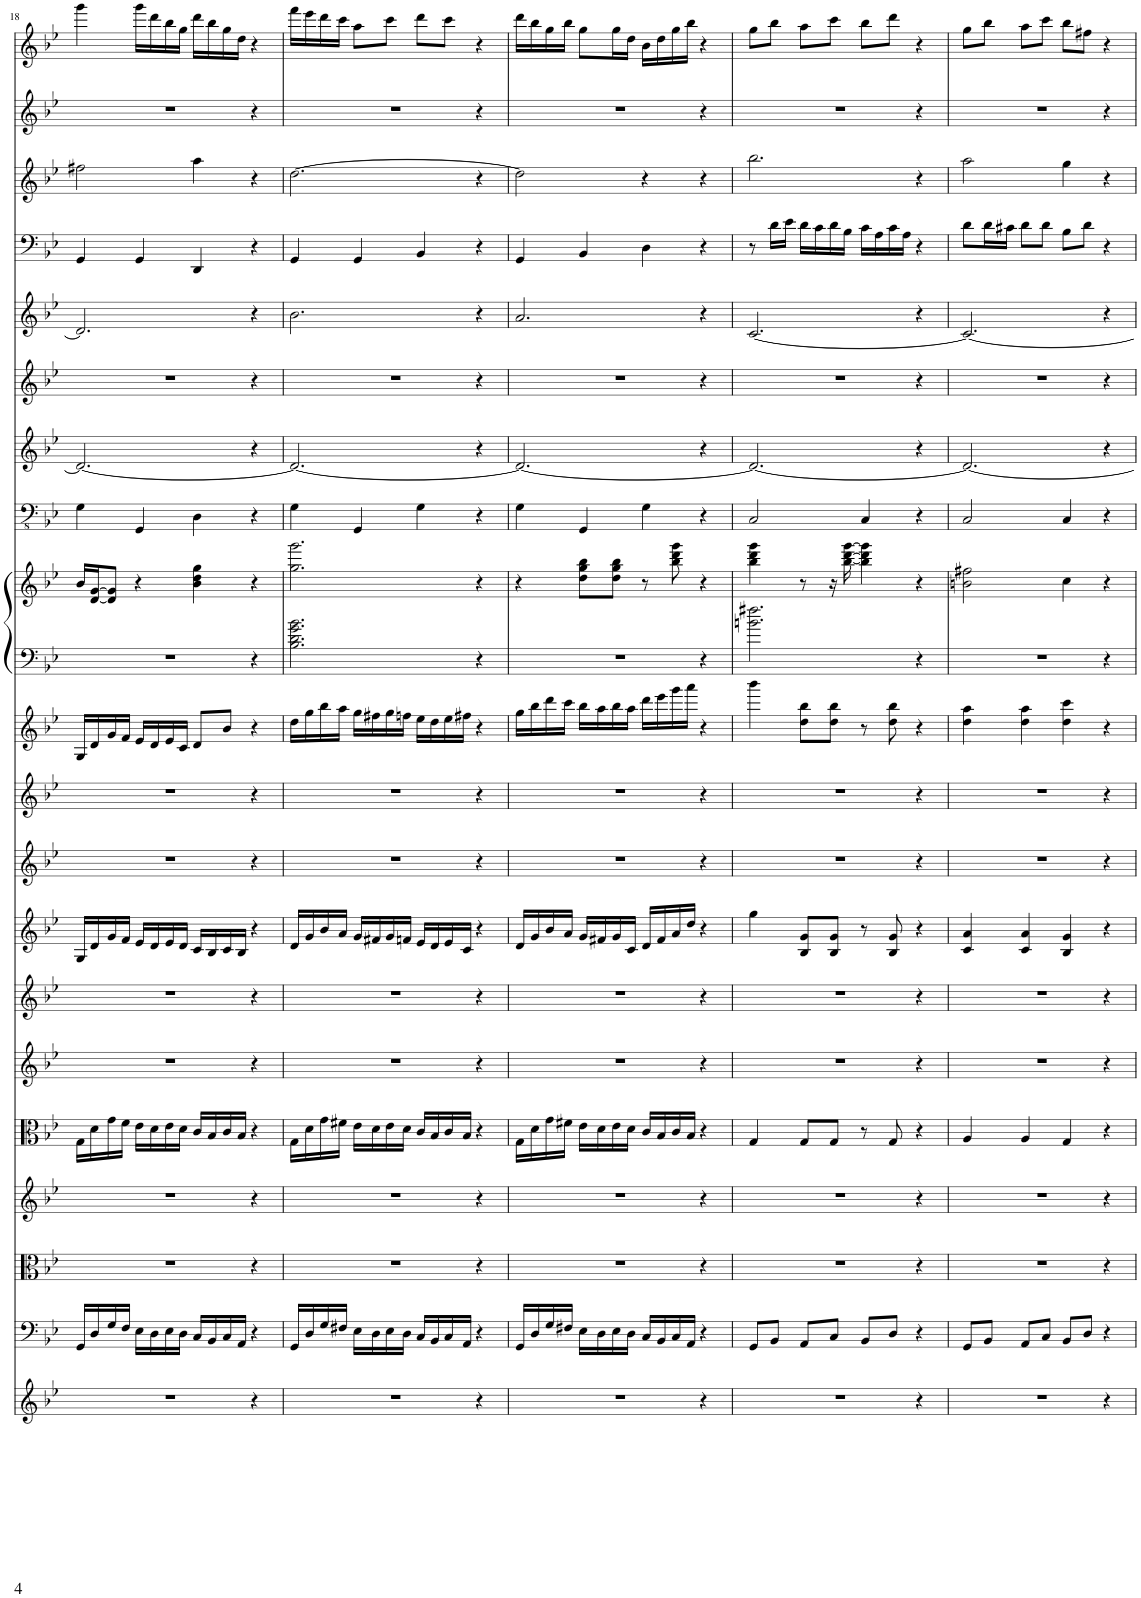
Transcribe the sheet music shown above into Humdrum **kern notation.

**kern	**kern	**kern	**kern	**kern	**kern	**kern	**kern	**kern	**kern	**kern	**kern	**kern	**kern	**kern	**kern	**kern	**kern	**kern	**kern	**kern
*part20	*part19	*part18	*part17	*part16	*part15	*part14	*part13	*part12	*part11	*part10	*part9	*part9	*part8	*part7	*part6	*part5	*part4	*part3	*part2	*part1
*staff21	*staff20	*staff19	*staff18	*staff17	*staff16	*staff15	*staff14	*staff13	*staff12	*staff11	*staff10	*staff9	*staff8	*staff7	*staff6	*staff5	*staff4	*staff3	*staff2	*staff1
*I"Cello (6) 裝飾	*I"Cello (6)	*I"Viola (6) 裝飾	*I"Viola (6) 連音	*I"Viola (6)	*I"Violin II (6) 裝飾	*I"Violin II (6) 連音	*I"Violin II (6)	*I"Violin I (8) 裝飾	*I"Violin I (8) 連音	*I"Violin I (8)	*I"Piano	*	*I"Timpani+	*I"Horn II	*I"Horn I 連音	*I"Horn I	*I"Bassoon 連音	*I"Oboe 連音	*I"Flute 連音	*I"Flute
!!LO:PB:g=z
*clefG2	*clefF4	*clefC3	*clefG2	*clefC3	*clefG2	*clefG2	*clefG2	*clefG2	*clefG2	*clefG2	*clefF4	*clefG2	*clefFv4	*clefG2	*clefG2	*clefG2	*clefF4	*clefG2	*clefG2	*clefG2
*k[b-e-]	*k[b-e-]	*k[b-e-]	*k[b-e-]	*k[b-e-]	*k[b-e-]	*k[b-e-]	*k[b-e-]	*k[b-e-]	*k[b-e-]	*k[b-e-]	*k[b-e-]	*k[b-e-]	*k[b-e-]	*k[b-e-]	*k[b-e-]	*k[b-e-]	*k[b-e-]	*k[b-e-]	*k[b-e-]	*k[b-e-]
*	*	*	*	*	*	*	*M3/4	*	*	*M3/4	*	*	*	*	*	*	*	*	*	*
=18	=18	=18	=18	=18	=18	=18	=18	=18	=18	=18	=18	=18	=18	=18	=18	=18	=18	=18	=18	=18
1r	16GG/LL	1r	1r	16G\LL	1r	1r	16G/LL	1r	1r	16G/LL	2.r	16b-/LL	4GG\	2.d/_	1r	2.d/]	4GG/	2ff#X\	1r	4ggg\
.	16D/	.	.	16d\	.	.	16d/	.	.	16d/	.	[16d/ [16g/J	.	.	.	.	.	.	.	.
.	16G/	.	.	16g\	.	.	16g/	.	.	16g/	.	8d/] 8g/]J	.	.	.	.	.	.	.	.
.	16F/JJ	.	.	16f\JJ	.	.	16f/JJ	.	.	16f/JJ	.	.	.	.	.	.	.	.	.	.
.	16E-\LL	.	.	16e-\LL	.	.	16e-/LL	.	.	16e-/LL	.	4r	4GGG/	.	.	.	4GG/	.	.	16ggg\LL
.	16D\	.	.	16d\	.	.	16d/	.	.	16d/	.	.	.	.	.	.	.	.	.	16ddd\
.	16E-\	.	.	16e-\	.	.	16e-/	.	.	16e-/	.	.	.	.	.	.	.	.	.	16bb-\
.	16D\JJ	.	.	16d\JJ	.	.	16d/JJ	.	.	16c/JJ	.	.	.	.	.	.	.	.	.	16gg\JJ
.	16C/LL	.	.	16c/LL	.	.	16c/LL	.	.	8d/L	.	4b-\ 4dd\ 4gg\	4DD\	.	.	.	4DD/	4aa\	.	16ddd\LL
.	16BB-/	.	.	16B-/	.	.	16B-/	.	.	.	.	.	.	.	.	.	.	.	.	16bb-\
.	16C/	.	.	16c/	.	.	16c/	.	.	8b-/J	.	.	.	.	.	.	.	.	.	16gg\
.	16AA/JJ	.	.	16B-/JJ	.	.	16B-/JJ	.	.	.	.	.	.	.	.	.	.	.	.	16dd\JJ
.	4r	.	.	4r	.	.	4r	.	.	4r	4r	4r	4r	4r	.	4r	4r	4r	.	4r
4r	4ryy	4r	4r	4ryy	4r	4r	4ryy	4r	4r	4ryy	4ryy	4ryy	4ryy	4ryy	4r	4ryy	4ryy	4ryy	4r	4ryy
=19	=19	=19	=19	=19	=19	=19	=19	=19	=19	=19	=19	=19	=19	=19	=19	=19	=19	=19	=19	=19
1r	16GG/LL	1r	1r	16G\LL	1r	1r	16d/LL	1r	1r	16dd\LL	2.B-\ 2.d\ 2.g\ 2.b-\	2.gg\ 2.ggg\	4GG\	2.d/_	1r	2.b-\	4GG/	[2.dd\	1r	16fff\LL
.	16D/	.	.	16d\	.	.	16g/	.	.	16gg\	.	.	.	.	.	.	.	.	.	16eee-\
.	16G/	.	.	16g\	.	.	16b-/	.	.	16bb-\	.	.	.	.	.	.	.	.	.	16ddd\
.	16F#X/JJ	.	.	16f#X\JJ	.	.	16a/JJ	.	.	16aa\JJ	.	.	.	.	.	.	.	.	.	16ccc\JJ
.	16E-\LL	.	.	16e-\LL	.	.	16g/LL	.	.	16gg\LL	.	.	4GGG/	.	.	.	4GG/	.	.	8aa\L
.	16D\	.	.	16d\	.	.	16f#X/	.	.	16ff#X\	.	.	.	.	.	.	.	.	.	.
.	16E-\	.	.	16e-\	.	.	16g/	.	.	16gg\	.	.	.	.	.	.	.	.	.	8ccc\J
.	16D\JJ	.	.	16d\JJ	.	.	16fn/JJ	.	.	16ffn\JJ	.	.	.	.	.	.	.	.	.	.
.	16C/LL	.	.	16c/LL	.	.	16e-/LL	.	.	16ee-\LL	.	.	4GG\	.	.	.	4BB-/	.	.	8ddd\L
.	16BB-/	.	.	16B-/	.	.	16d/	.	.	16dd\	.	.	.	.	.	.	.	.	.	.
.	16C/	.	.	16c/	.	.	16e-/	.	.	16ee-\	.	.	.	.	.	.	.	.	.	8ccc\J
.	16AA/JJ	.	.	16B-/JJ	.	.	16c/JJ	.	.	16ff#X\JJ	.	.	.	.	.	.	.	.	.	.
.	4r	.	.	4r	.	.	4r	.	.	4r	4r	4r	4r	4r	.	4r	4r	4r	.	4r
4r	4ryy	4r	4r	4ryy	4r	4r	4ryy	4r	4r	4ryy	4ryy	4ryy	4ryy	4ryy	4r	4ryy	4ryy	4ryy	4r	4ryy
=20	=20	=20	=20	=20	=20	=20	=20	=20	=20	=20	=20	=20	=20	=20	=20	=20	=20	=20	=20	=20
1r	16GG/LL	1r	1r	16G\LL	1r	1r	16d/LL	1r	1r	16gg\LL	2.r	4r	4GG\	2.d/_	1r	2.a/	4GG/	2dd\]	1r	16ddd\LL
.	16D/	.	.	16d\	.	.	16g/	.	.	16bb-\	.	.	.	.	.	.	.	.	.	16bb-\
.	16G/	.	.	16g\	.	.	16b-/	.	.	16ddd\	.	.	.	.	.	.	.	.	.	16gg\
.	16F#X/JJ	.	.	16f#X\JJ	.	.	16a/JJ	.	.	16ccc\JJ	.	.	.	.	.	.	.	.	.	16bb-\JJ
.	16E-\LL	.	.	16e-\LL	.	.	16g/LL	.	.	16bb-\LL	.	8dd\ 8gg\ 8bb-\L	4GGG/	.	.	.	4BB-/	.	.	8gg\L
.	16D\	.	.	16d\	.	.	16f#X/	.	.	16aa\	.	.	.	.	.	.	.	.	.	.
.	16E-\	.	.	16e-\	.	.	16g/	.	.	16bb-\	.	8dd\ 8gg\ 8bb-\J	.	.	.	.	.	.	.	16gg\L
.	16D\JJ	.	.	16d\JJ	.	.	16c/JJ	.	.	16aa\JJ	.	.	.	.	.	.	.	.	.	16dd\JJ
.	16C/LL	.	.	16c/LL	.	.	16d/LL	.	.	16ddd\LL	.	8r	4GG\	.	.	.	4D\	4r	.	16b-\LL
.	16BB-/	.	.	16B-/	.	.	16f#/	.	.	16eee-\	.	.	.	.	.	.	.	.	.	16dd\
.	16C/	.	.	16c/	.	.	16a/	.	.	16ggg\	.	8bb-\ 8ddd\ 8ggg\	.	.	.	.	.	.	.	16gg\
.	16AA/JJ	.	.	16B-/JJ	.	.	16dd/JJ	.	.	16aaa\JJ	.	.	.	.	.	.	.	.	.	16bb-\JJ
.	4r	.	.	4r	.	.	4r	.	.	4r	4r	4r	4r	4r	.	4r	4r	4r	.	4r
4r	4ryy	4r	4r	4ryy	4r	4r	4ryy	4r	4r	4ryy	4ryy	4ryy	4ryy	4ryy	4r	4ryy	4ryy	4ryy	4r	4ryy
=21	=21	=21	=21	=21	=21	=21	=21	=21	=21	=21	=21	=21	=21	=21	=21	=21	=21	=21	=21	=21
1r	8GG/L	1r	1r	4G/	1r	1r	4gg\	1r	1r	4bbb-\	2.bn\ 2.ff#X\	4bb-\ 4ddd\ 4ggg\	2CC/	2.d/_	1r	[2.c/	8r	2.bb-\	1r	8gg\L
.	8BB-/J	.	.	.	.	.	.	.	.	.	.	.	.	.	.	.	16d\LL	.	.	8bb-\J
.	.	.	.	.	.	.	.	.	.	.	.	.	.	.	.	.	16e-\JJ	.	.	.
.	8AA/L	.	.	8G/L	.	.	8B-/ 8g/L	.	.	8dd\ 8bb-\L	.	8r	.	.	.	.	16d\LL	.	.	8aa\L
.	.	.	.	.	.	.	.	.	.	.	.	.	.	.	.	.	16c\	.	.	.
.	8C/J	.	.	8G/J	.	.	8B-/ 8g/J	.	.	8dd\ 8bb-\J	.	16r	.	.	.	.	16d\	.	.	8ccc\J
.	.	.	.	.	.	.	.	.	.	.	.	[16bb-\ [16ddd\ [16ggg\	.	.	.	.	16B-\JJ	.	.	.
.	8BB-/L	.	.	8r	.	.	8r	.	.	8r	.	4bb-\] 4ddd\] 4ggg\]	4CC/	.	.	.	16c\LL	.	.	8bb-\L
.	.	.	.	.	.	.	.	.	.	.	.	.	.	.	.	.	16A\	.	.	.
.	8D/J	.	.	8G/	.	.	8B-/ 8g/	.	.	8dd\ 8bb-\	.	.	.	.	.	.	16c\	.	.	8ddd\J
.	.	.	.	.	.	.	.	.	.	.	.	.	.	.	.	.	16A\JJ	.	.	.
.	4r	.	.	4r	.	.	4r	.	.	4r	4r	4r	4r	4r	.	4r	4r	4r	.	4r
4r	4ryy	4r	4r	4ryy	4r	4r	4ryy	4r	4r	4ryy	4ryy	4ryy	4ryy	4ryy	4r	4ryy	4ryy	4ryy	4r	4ryy
=22	=22	=22	=22	=22	=22	=22	=22	=22	=22	=22	=22	=22	=22	=22	=22	=22	=22	=22	=22	=22
1r	8GG/L	1r	1r	4A/	1r	1r	4c/ 4a/	1r	1r	4dd\ 4aa\	2.r	2bn\ 2ff#X\	2CC/	2.d/_	1r	2.c/_	8d\L	2aa\	1r	8gg\L
.	8BB-/J	.	.	.	.	.	.	.	.	.	.	.	.	.	.	.	16d\L	.	.	8bb-\J
.	.	.	.	.	.	.	.	.	.	.	.	.	.	.	.	.	16c#X\JJ	.	.	.
.	8AA/L	.	.	4A/	.	.	4c/ 4a/	.	.	4dd\ 4aa\	.	.	.	.	.	.	8d\L	.	.	8aa\L
.	8C/J	.	.	.	.	.	.	.	.	.	.	.	.	.	.	.	8d\J	.	.	8ccc\J
.	8BB-/L	.	.	4G/	.	.	4B-/ 4g/	.	.	4dd\ 4ccc\	.	4cc\	4CC/	.	.	.	8B-\L	4gg\	.	8bb-\L
.	8D/J	.	.	.	.	.	.	.	.	.	.	.	.	.	.	.	8d\J	.	.	8ff#X\J
.	4r	.	.	4r	.	.	4r	.	.	4r	4r	4r	4r	4r	.	4r	4r	4r	.	4r
4r	4ryy	4r	4r	4ryy	4r	4r	4ryy	4r	4r	4ryy	4ryy	4ryy	4ryy	4ryy	4r	4ryy	4ryy	4ryy	4r	4ryy
=	=	=	=	=	=	=	=	=	=	=	=	=	=	=	=	=	=	=	=	=
*-	*-	*-	*-	*-	*-	*-	*-	*-	*-	*-	*-	*-	*-	*-	*-	*-	*-	*-	*-	*-
